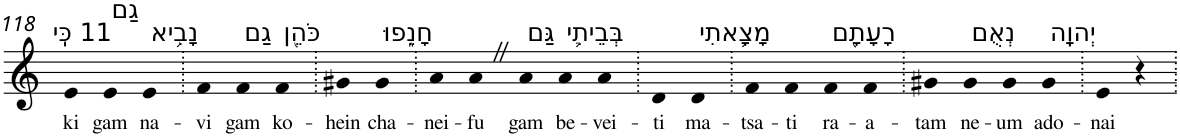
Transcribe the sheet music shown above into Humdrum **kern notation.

**kern	**text
*part1	*part1
*staff1	*staff1
*I"Piano	*
*I'Pno	*
!!LO:PB:g=z
*clefG2	*
*k[]	*
=118	=118
!LO:TX:a:t=11 כִּֽי	!
!	!LO:LY:b
4e	ki
!LO:TX:a:t=גַם	!
!	!LO:LY:b
4e	gam
!LO:TX:a:t=נָבִ֥יא	!
!	!LO:LY:b
4e	na-
=119.	=119.
!	!LO:LY:b
4f	-vi
!LO:TX:a:t=גַם	!
!	!LO:LY:b
4f	gam
!LO:TX:a:t=כֹּהֵ֖ן	!
!	!LO:LY:b
4f	ko-
=120.	=120.
!	!LO:LY:b
4g#X	-hein
!LO:TX:a:t=חָנֵ֑פוּ	!
!	!LO:LY:b
4g#	cha-
=121.	=121.
!	!LO:LY:b
4a	-nei-
!	!LO:LY:b
4aZ	-fu
!LO:TX:a:t=גַּם	!
!	!LO:LY:b
4a	gam
!LO:TX:a:t=בְּבֵיתִ֛י	!
!	!LO:LY:b
4a	be-
!	!LO:LY:b
4a	-vei-
=122.	=122.
!	!LO:LY:b
4d	-ti
!LO:TX:a:t=מָצָ֥אתִי	!
!	!LO:LY:b
4d	ma-
=123.	=123.
!	!LO:LY:b
4f	-tsa-
!	!LO:LY:b
4f	-ti
!LO:TX:a:t=רָעָתָ֖ם	!
!	!LO:LY:b
4f	ra-
!	!LO:LY:b
4f	-a-
=124.	=124.
!	!LO:LY:b
4g#X	-tam
!LO:TX:a:t=נְאֻם	!
!	!LO:LY:b
4g#	ne-
!	!LO:LY:b
4g#	-um
!LO:TX:a:t=יְהוָֽה	!
!	!LO:LY:b
4g#	ado-
=125.	=125.
!	!LO:LY:b
4e	-nai
4r	.
=.	=.
*-	*-
